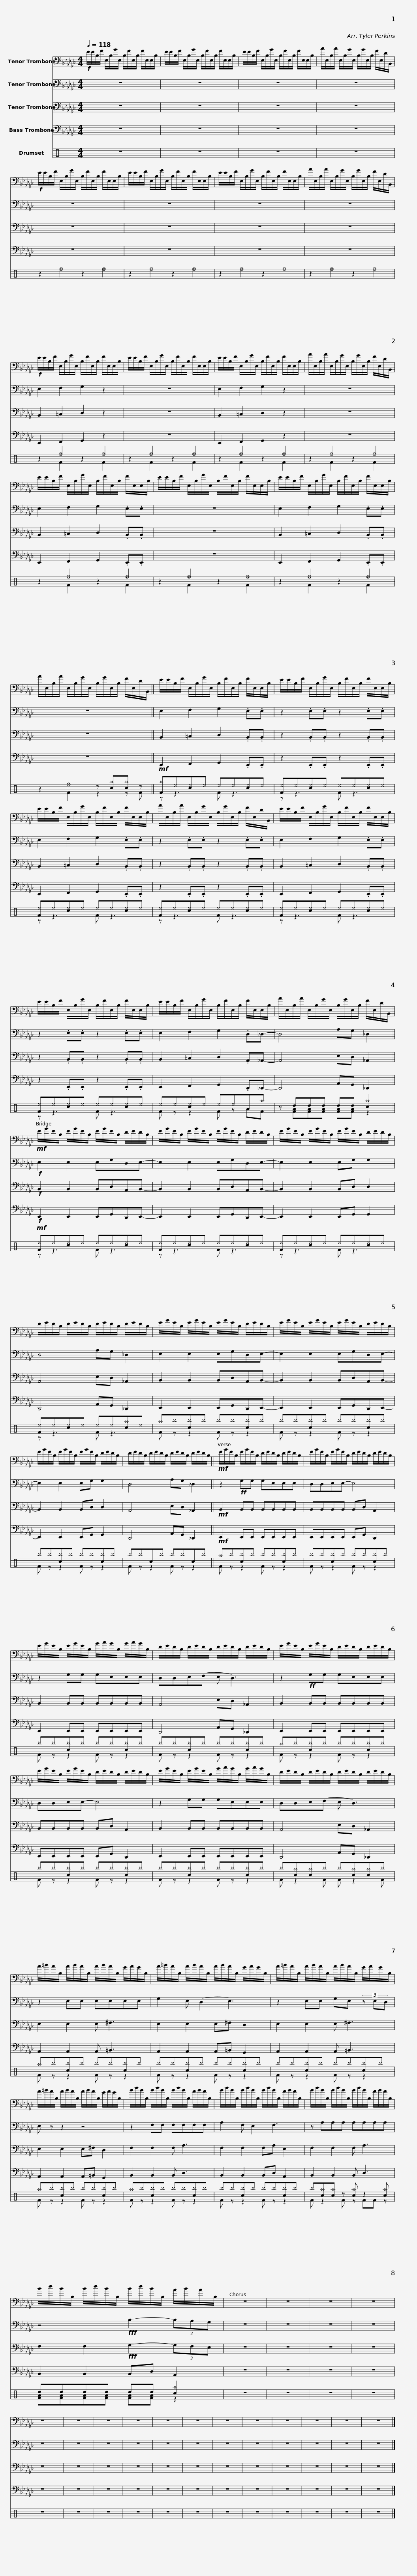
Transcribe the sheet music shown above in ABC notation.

X:1
%%score 1 2 3 4 ( 5 6 )
L:1/8
Q:1/4=118
M:4/4
I:linebreak $
K:Gb
V:1 bass
V:2 bass
V:3 bass
V:4 bass
V:5 perc
K:none
V:6 perc
K:none
V:1
!f! E/E/B,/F/ E,/B,/G/E,/ B,/F/E,/B,/ F/E,/E,/B,/ | E/E/B,/F/ E,/B,/G/E,/ B,/F/E,/B,/ F/E,/E,/B,/ |$ E/E/B,/F/ E,/B,/G/E,/ B,/F/E,/B,/ F/E,/E,/B,/ | A/E,/B,/A/ E,/B,/G/E,/ B,/G/E,/B,/ F/E,/D/B,,/ |$!f! E/E/B,/F/ E,/B,/G/E,/ B,/F/E,/B,/ F/E,/E,/B,/ | %5
 E/E/B,/F/ E,/B,/G/E,/ B,/F/E,/B,/ F/E,/E,/B,/ |$ E/E/B,/F/ E,/B,/G/E,/ B,/F/E,/B,/ F/E,/E,/B,/ | A/E,/B,/A/ E,/B,/G/E,/ B,/G/E,/B,/ F/E,/D/B,,/ ||$!f! E/E/B,/F/ E,/B,/G/E,/ B,/F/E,/B,/ F/E,/E,/B,/ | E/E/B,/F/ E,/B,/G/E,/ B,/F/E,/B,/ F/E,/E,/B,/ |$ %10
 E/E/B,/F/ E,/B,/G/E,/ B,/F/E,/B,/ F/E,/E,/B,/ | A/E,/B,/A/ E,/B,/G/E,/ B,/G/E,/B,/ F/E,/D/B,,/ |$ E/E/B,/F/ E,/B,/G/E,/ B,/F/E,/B,/ F/E,/E,/B,/ | E/E/B,/F/ E,/B,/G/E,/ B,/F/E,/B,/ F/E,/E,/B,/ |$ E/E/B,/F/ E,/B,/G/E,/ B,/F/E,/B,/ F/E,/E,/B,/ | %15
 A/E,/B,/A/ E,/B,/G/E,/ B,/G/E,/B,/ F/E,/D/B,,/ ||$ E/E/B,/F/ E,/B,/G/E,/ B,/F/E,/B,/ F/E,/E,/B,/ | E/E/B,/F/ E,/B,/G/E,/ B,/F/E,/B,/ F/E,/E,/B,/ |$ E/E/B,/F/ E,/B,/G/E,/ B,/F/E,/B,/ F/E,/E,/B,/ | A/E,/B,/A/ E,/B,/G/E,/ B,/G/E,/B,/ F/E,/D/B,,/ |$ %20
 E/E/B,/F/ E,/B,/G/E,/ B,/F/E,/B,/ F/E,/E,/B,/ | E/E/B,/F/ E,/B,/G/E,/ B,/F/E,/B,/ F/E,/E,/B,/ |$ E/E/B,/F/ E,/B,/G/E,/ B,/F/E,/B,/ F/E,/E,/B,/ | A/E,/B,/A/ E,/B,/G/E,/ B,/G/E,/B,/ F/E,/D/B,,/ ||$!mf! E/G/E/B,/ E/G/E/B,/ E/G/E/B,/ D/E/D/B,/ | %25
 E/G/E/B,/ E/G/E/B,/ E/G/E/B,/ D/E/D/B,/ |$ E/G/E/B,/ E/G/E/B,/ E/G/E/B,/ D/E/D/B,/ | D/E/D/B,/ D/E/D/B,/ D/E/D/B,/ D/E/D/B,/ |$ E/G/E/B,/ E/G/E/B,/ E/G/E/B,/ D/E/D/B,/ | E/G/E/B,/ E/G/E/B,/ E/G/E/B,/ D/E/D/B,/ |$ %30
 E/G/E/B,/ E/G/E/B,/ E/G/E/B,/ D/E/D/B,/ | D/E/D/B,/ D/E/D/B,/ D/E/D/B,/ D/E/D/B,/ ||$!mf! E/G/E/B,/ E/G/E/B,/ D/E/D/B,/ D/E/D/B,/ | E/G/E/B,/ E/G/E/B,/ D/E/D/B,/ D/E/D/B,/ |$ E/G/E/B,/ E/G/E/B,/ G/A/G/B,/ G/A/G/B,/ | %35
 D/E/D/B,/ D/E/D/B,/ D/E/D/B,/ D/E/D/B,/ |$ E/G/E/B,/ E/G/E/B,/ D/E/D/B,/ D/E/D/B,/ | E/G/E/B,/ E/G/E/B,/ D/E/D/B,/ D/E/D/B,/ |$ E/G/E/B,/ E/G/E/B,/ G/A/G/B,/ G/A/G/B,/ | D/E/D/B,/ D/E/D/B,/ D/E/D/B,/ D/E/D/B,/ |$ %40
 A/=B/A/B,/ A/B/A/B,/ A/B/A/B,/ G/A/G/B,/ | A/=B/A/B,/ A/B/A/B,/ A/B/A/B,/ G/A/G/B,/ |$ A/=B/A/B,/ A/B/A/B,/ A/B/A/B,/ G/A/G/B,/ | A/=B/A/B,/ A/B/A/B,/ A/B/A/B,/ G/A/G/B,/ |$ B/d/B/B,/ B/d/B/B,/ B/d/B/B,/ A/B/A/B,/ | %45
 B/d/B/B,/ B/d/B/B,/ B/d/B/B,/ A/B/A/B,/ |$ B/d/B/B,/ B/d/B/B,/ B/d/B/B,/ A/B/A/B,/ | B/d/B/B,/ B/d/B/B,/ B/d/B/B,/ A/B/A/B,/ |$ z8 | z8 |$ %50
 z8 | z8 |$ z8 | z8 | z8 | %55
 z8 | z8 | z8 | z8 | z8 | %60
 z8 | z8 | z8 | z8 |] %64
V:2
 z8 | z8 |$ z8 | z8 |$ z8 | %5
 z8 |$ z8 | z8 ||$ E,2 F,2 G,2 z2 | z8 |$ %10
 E,2 F,2 G,2 z2 | z8 |$ E,2 F,2 G,2 .E,.E, | z8 |$ E,2 F,2 G,2 .E,.E, | %15
 z8 ||$ E,2 F,2 G,2 .E,.E, | z2 .E,.E, z2 .E,.E, |$ E,2 F,2 G,2 .E,.E, | z2 .E,.E, z2 .E,.E, |$ %20
 E,2 F,2 G,2 .E,.E, | z2 .E,.E, z2 .E,.E, |$ E,2 F,2 G,2 .D,_D,- | D,4 A,G, _D,2 ||$!f! E,2 E,2 E,G,D,E,- | %25
 E,2 E,2 E,G,D,E,- |$ E,2 E,2 E,G, G,2 | D,4 A,G, _D,2 |$ E,2 E,2 E,G,D,E,- | E,2 E,2 E,G,D,E,- |$ %30
 E,2 E,2 E,G, G,2 | D,4 A,G, _D,2 ||$ z2!ff! G,G, G,E,E,E, | D,D,E,E,- E,4 |$ z2 G,G, G,E,E,E, | %35
 D,D,E,(F, E, D,3) |$ z2!ff! G,G, G,E,E,E, | D,D,E,E,- E,4 |$ z2 G,G, G,E,E,E, | D,D,E,(F, E, D,3) |$ %40
 z2 E,E, E,E,E,E, | G,2 E, (D,2 E,3) |$ z2 E,E, G,E, (3z E,D, | E, z z2 z4 |$ z2 F,F, F,F,F,F, | %45
 A,2 F, E,2 F,3 |$ z A,A,A, A,A,A,A, | z4!fff! B,2- (3B,A,G, |$ z8 | z8 |$ %50
 z8 | z8 |$ z8 | z8 | z8 | %55
 z8 | z8 | z8 | z8 | z8 | %60
 z8 | z8 | z8 | z8 |] %64
V:3
 z8 | z8 |$ z8 | z8 |$ z8 | %5
 z8 |$ z8 | z8 ||$ B,,2 =C,2 D,2 z2 | z8 |$ %10
 B,,2 =C,2 D,2 z2 | z8 |$ B,,2 =C,2 D,2 .B,,.B,, | z8 |$ B,,2 =C,2 D,2 .B,,.B,, | %15
 z8 ||$ B,,2 =C,2 D,2 .B,,.B,, | z2 .B,,.B,, z2 .B,,.B,, |$ B,,2 =C,2 D,2 .B,,.B,, | z2 .B,,.B,, z2 .B,,.B,, |$ %20
 B,,2 =C,2 D,2 .B,,.B,, | z2 .B,,.B,, z2 .B,,.B,, |$ B,,2 =C,2 D,2 .A,,_A,,- | A,,4 E,D, _A,,2 ||$!f! B,,2 B,,2 B,,D,A,,B,,- | %25
 B,,2 B,,2 B,,D,A,,B,,- |$ B,,2 B,,2 B,,D, D,2 | A,,4 E,D, _A,,2 |$ B,,2 B,,2 B,,D,A,,B,,- | B,,2 B,,2 B,,D,A,,B,,- |$ %30
 B,,2 B,,2 B,,D, D,2 | A,,4 E,D, _A,,2 ||$!mf! B,,2 B,,B,, B,,B,,B,,B,, | B,,B,,B,,B,, B,,D, A,,2 |$ B,,2 B,,B,, B,,B,,B,,B,, | %35
 A,,4 E,D, _A,,2 |$ B,,2 B,,B,, B,,B,,B,,B,, | B,,B,,B,,B,, B,,D, A,,2 |$ B,,2 B,,B,, B,,B,,B,,B,, | A,,4 E,D, _A,,2 |$ %40
 E,2 E,2 E, ^F,3 | E,2 E,2 E,^F, D,2 |$ E,2 E,2 E, ^F,3 | E,2 E,2 E,^F, D,2 |$ F,2 F,2 F, A,3 | %45
 F,2 F,2 F,A, E,2 |$ F,2 F,2 F, A,3 | F,2 F,2!fff! G,2- (3G,F,E, |$ z8 | z8 |$ %50
 z8 | z8 |$ z8 | z8 | z8 | %55
 z8 | z8 | z8 | z8 | z8 | %60
 z8 | z8 | z8 | z8 |] %64
V:4
 z8 | z8 |$ z8 | z8 |$ z8 | %5
 z8 |$ z8 | z8 ||$ E,,2 F,,2 G,,2 z2 | z8 |$ %10
 E,,2 F,,2 G,,2 z2 | z8 |$ E,,2 F,,2 G,,2 .E,,.E,, | z8 |$ E,,2 F,,2 G,,2 .E,,.E,, | %15
 z8 ||$ E,,2 F,,2 G,,2 .E,,.E,, | z2 .E,,.E,, z2 .E,,.E,, |$ E,,2 F,,2 G,,2 .E,,.E,, | z2 .E,,.E,, z2 .E,,.E,, |$ %20
 E,,2 F,,2 G,,2 .E,,.E,, | z2 .E,,.E,, z2 .E,,.E,, |$ E,,2 F,,2 G,,2 .D,,_D,,- | D,,4 A,,G,, _D,,2 ||$!f! E,,2 E,,2 E,,G,,D,,E,,- | %25
 E,,2 E,,2 E,,G,,D,,E,,- |$ E,,2 E,,2 E,,G,, G,,2 | D,,4 A,,G,, _D,,2 |$ E,,2 E,,2 E,,G,,D,,E,,- | E,,2 E,,2 E,,G,,D,,E,,- |$ %30
 E,,2 E,,2 E,,G,, G,,2 | D,,4 A,,G,, _D,,2 ||$!mf! E,,2 E,,E,, E,,E,,E,,E,, | E,,E,,E,,E,, E,,G,, D,,2 |$ E,,2 E,,E,, E,,E,,E,,E,, | %35
 D,,4 A,,G,, _D,,2 |$ E,,2 E,,E,, E,,E,,E,,E,, | E,,E,,E,,E,, E,,G,, D,,2 |$ E,,2 E,,E,, E,,E,,E,,E,, | D,,4 A,,G,, _D,,2 |$ %40
 A,,2 A,,2 A,, =B,,3 | A,,2 A,,2 A,,=B,, G,,2 |$ A,,2 A,,2 A,, =B,,3 | A,,2 A,,2 A,,=B,, G,,2 |$ B,,2 B,,2 B,, D,3 | %45
 B,,2 B,,2 B,,D, A,,2 |$ B,,2 B,,2 B,, D,3 | B,,2 B,,2 B,,D, A,,2 |$ z8 | z8 |$ %50
 z8 | z8 |$ z8 | z8 | z8 | %55
 z8 | z8 | z8 | z8 | z8 | %60
 z8 | z8 | z8 | z8 |] %64
V:5
[K:C] z8 | z8 |$ z8 | z8 |$ z2 _f2 z2 _f2 | %5
 z2 _f2 z2 _f2 |$ z2 _f2 z2 _f2 | z2 _f2 z2 _f2 ||$ z2 _f2 z2 _f2 | z2 _f2 z2 _f2 |$ %10
 z2 _f2 z2 _f2 | z2 _f2 z2 _f2 |$ z2 _f2 z2 _f2 | z2 _f2 z2 _f2 |$ z2 _f2 z2 _f2 | %15
 z2 _f2 z [c^a][c^a] z ||$!mf! [F^a]^e[c^e]^e ^e^e[c^e]^e | [F^e]^e[c^e]^e ^e^e[c^e]^e |$ [F^e]^e[c^e]^e ^e^e[c^e]^e | [F^e]^e[c^e]^e ^e^e[c^e]^e |$ %20
 [F^e]^e[c^e]^e ^e^e[c^e]^e | [F^e]^e[c^e]^e ^e^e[c^e]^e |$ ^e^e[c^e]^e ^e^eA^a | z ddd dd [c^a]2 ||$!mf! [F^e]^e[c^e]^e ^e^e[c^e]^e | %25
 [F^e]^e[c^e]^e ^e^e[c^e]^e |$ [F^e]^e[c^e]^e ^e^e[c^e]^e | [F^e]^e[c^e]^e ^e^e[c^a]^e |$ ^a^b[c^b]^b ^b^b[c^b]^b | ^b^b[c^b]^b ^b^b[c^b]^b |$ %30
 ^b^b[c^b]^b ^b^b[c^b]^b | ^b^bc^b ^b^bc^b ||$ ^a^b[c^b]^b ^b^b[c^b]^b | ^b^b[c^b]^b ^b^b[c^b]^b |$ ^b^b[c^b]^b ^b^b[c^b]^b | %35
 ^b^b[c^b]^b ^b^b[c^b]^b |$ ^a^b[c^b]^b ^b^b[c^b]^b | ^b^b[c^b]^b ^b^b[c^b]^b |$ ^b^b[c^b]^b ^b^b[c^b]^b | ^b[c^a][c^a]^b ^b[c^a][c^a]^b |$ %40
 ^a^b[c^b]^b ^b^b[c^b]^b | ^b^b[c^b]^b ^b^b[c^b]^b |$ ^b^b[c^b]^b ^b^b[c^b]^b | ^a^b[c^b]^b ^b^b[c^b]^b |$ ^a^b[c^b]^b ^b^b[c^b]^b | %45
 ^b^b[c^b]^b ^b^b[c^b]^b |$ ^b[c^a][c^a] z [c^a] z2 [c^a] | dddd dd [c^a]2 |$ z8 | z8 |$ %50
 z8 | z8 |$ z8 | z8 | z8 | %55
 z8 | z8 | z8 | z8 | z8 | %60
 z8 | z8 | z8 | z8 |] %64
V:6
[K:C] x8 | x8 |$ x8 | x8 |$ x8 | %5
 x8 |$ x8 | x8 ||$ z2 F2 z2 F2 | z2 F2 z2 F2 |$ %10
 z2 F2 z2 F2 | z2 F2 z2 F2 |$ z2 F2 z2 F2 | z2 F2 z2 F2 |$ z2 F2 z2 F2 | %15
 z2 F2 z2 z F ||$ z z3 F z3 | z z3 F z3 |$ z z3 F z3 | z z3 F z3 |$ %20
 z z3 F z3 | z z3 F z3 |$ F z z2 F z AF | z [FA][FA][FA] [FA][FA] z2 ||$ z z3 F z3 | %25
 z z3 F z3 |$ z z3 F z3 | z z3 F z3 |$ F z z2 F z z2 | F z z2 F z z2 |$ %30
 F z z2 F z z2 | F z z2 F z z2 ||$ F z z2 F z z2 | F z z2 F z z2 |$ F z z2 F z z2 | %35
 F z z2 F z z2 |$ F z z2 F z z2 | F z z2 F z z2 |$ F z z2 F z z2 | F z2 F F z2 F |$ %40
 F z z2 F z z2 | F z z2 F z z2 |$ F z z2 F z z2 | F z z2 F z z2 |$ F z z2 F z z2 | %45
 F z z2 F z z2 |$ F z2 F z FF z | [FA][FA][FA][FA] [FA][FA] z2 |$ x8 | x8 |$ %50
 x8 | x8 |$ x8 | x8 | x8 | %55
 x8 | x8 | x8 | x8 | x8 | %60
 x8 | x8 | x8 | x8 |] %64
